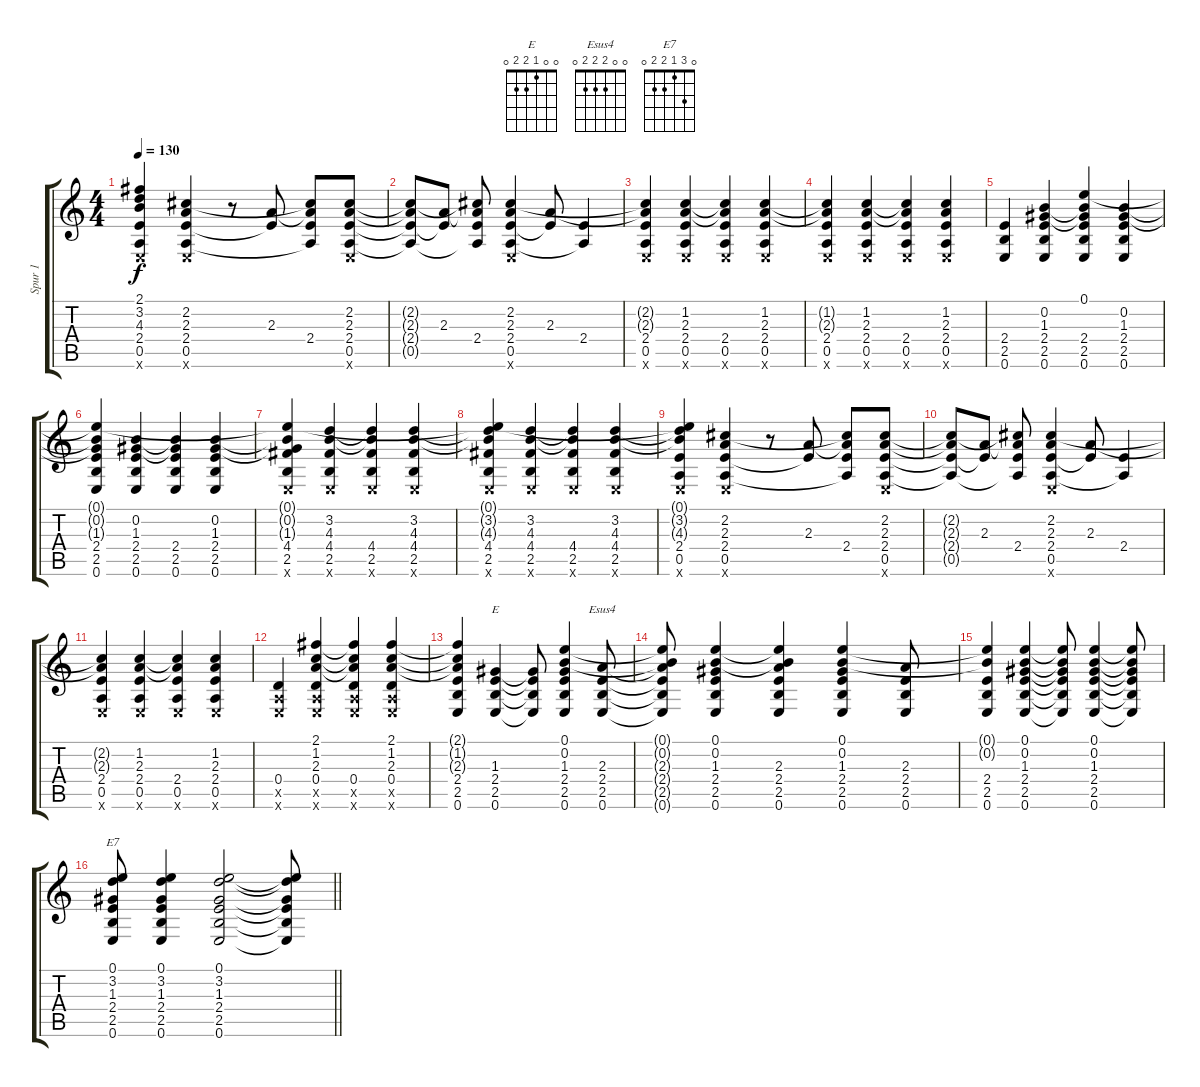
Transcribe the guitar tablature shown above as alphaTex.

\track ("Spur 1" "Spur 1") {instrument acousticguitarnylon}
\staff {score tabs}
\tuning (E4 B3 G3 D3 A2 E2) {hide}
\chord ("E" 0 0 1 2 2 0)
\chord ("Esus4" 0 0 2 2 2 0)
\chord ("E7" 0 3 1 2 2 0)
\ts (4 4)
\tempo 130
\clef g2
\ks c
(2.1{t} 3.2{t} 4.3{t} 2.4 0.5 0.6{x}).4{dy f} (2.2 2.3 2.4 0.5 0.6{x}).4 r.8 (2.3 2.4{t}).8 (2.2{t} 2.3{t} 2.4 0.5{t}).8 (2.2 2.3 2.4 0.5 0.6{x}).8 |
(2.2{t} 2.3{t} 2.4{t} 0.5{t}).8 (2.3 2.4{t}).8 (2.2{t} 2.3{t} 2.4 0.5{t}).8 (2.2 2.3 2.4 0.5 0.6{x}).4 (2.3 2.4{t}).8 (2.4 0.5{t}).4 |
(2.2{t} 2.3{t} 2.4 0.5 0.6{x}).4 (1.2 2.3 2.4 0.5 0.6{x}).4 (1.2{t} 2.3{t} 2.4 0.5 0.6{x}).4 (1.2 2.3 2.4 0.5 0.6{x}).4 |
(1.2{t} 2.3{t} 2.4 0.5 0.6{x}).4 (1.2 2.3 2.4 0.5 0.6{x}).4 (1.2{t} 2.3{t} 2.4 0.5 0.6{x}).4 (1.2 2.3 2.4 0.5 0.6{x}).4 |
(2.4 2.5 0.6).4 (0.2 1.3 2.4 2.5 0.6).4 (0.1 0.2{t} 1.3{t} 2.4 2.5 0.6).4 (0.2 1.3 2.4 2.5 0.6).4 |
(0.1{t} 0.2{t} 1.3{t} 2.4 2.5 0.6).4 (0.2 1.3 2.4 2.5 0.6).4 (0.2{t} 1.3{t} 2.4 2.5 0.6).4 (0.2 1.3 2.4 2.5 0.6).4 |
(0.1{t} 0.2{t} 1.3{t} 4.4 2.5 0.6{x}).4 (3.2 4.3 4.4 2.5 0.6{x}).4 (3.2{t} 4.3{t} 4.4 2.5 0.6{x}).4 (3.2 4.3 4.4 2.5 0.6{x}).4 |
(0.1{t} 3.2{t} 4.3{t} 4.4 2.5 0.6{x}).4 (3.2 4.3 4.4 2.5 0.6{x}).4 (3.2{t} 4.3{t} 4.4 2.5 0.6{x}).4 (3.2 4.3 4.4 2.5 0.6{x}).4 |
(0.1{t} 3.2{t} 4.3{t} 2.4 0.5 0.6{x}).4 (2.2 2.3 2.4 0.5 0.6{x}).4 r.8 (2.3 2.4{t}).8 (2.2{t} 2.3{t} 2.4 0.5{t}).8 (2.2 2.3 2.4 0.5 0.6{x}).8 |
(2.2{t} 2.3{t} 2.4{t} 0.5{t}).8 (2.3 2.4{t}).8 (2.2{t} 2.3{t} 2.4 0.5{t}).8 (2.2 2.3 2.4 0.5 0.6{x}).4 (2.3 2.4{t}).8 (2.4 0.5{t}).4 |
(2.2{t} 2.3{t} 2.4 0.5 0.6{x}).4 (1.2 2.3 2.4 0.5 0.6{x}).4 (1.2{t} 2.3{t} 2.4 0.5 0.6{x}).4 (1.2 2.3 2.4 0.5 0.6{x}).4 |
(0.4 0.5{x} 0.6{x}).4 (2.1 1.2 2.3 0.4 0.5{x} 0.6{x}).4 (2.1{t} 1.2{t} 2.3{t} 0.4 0.5{x} 0.6{x}).4 (2.1 1.2 2.3 0.4 0.5{x} 0.6{x}).4 |
(2.1{t} 1.2{t} 2.3{t} 2.4 2.5 0.6).4 (1.3 2.4 2.5 0.6).4{ch "E"} (1.3{t} 2.4{t} 2.5{t} 0.6{t}).8 (0.1 0.2 1.3 2.4 2.5 0.6).4 (2.3 2.4 2.5 0.6).8{ch "Esus4"} |
(0.1{t} 0.2{t} 2.3{t} 2.4{t} 2.5{t} 0.6{t}).8 (0.1 0.2 1.3 2.4 2.5 0.6).4 (0.1{t} 0.2{t} 2.3 2.4 2.5 0.6).4 (0.1 0.2 1.3 2.4 2.5 0.6).4 (2.3 2.4 2.5 0.6).8 |
(0.1{t} 0.2{t} 2.4 2.5 0.6).4 (0.1 0.2 1.3 2.4 2.5 0.6).4 (0.1{t} 0.2{t} 1.3{t} 2.4{t} 2.5{t} 0.6{t}).8 (0.1 0.2 1.3 2.4 2.5 0.6).4 (0.1{t} 0.2{t} 1.3{t} 2.4{t} 2.5{t} 0.6{t}).8 |
\barLineRight lightlight
(0.1 3.2 1.3 2.4 2.5 0.6).8{ch "E7"} (0.1 3.2 1.3 2.4 2.5 0.6).4 (0.1 3.2 1.3 2.4 2.5 0.6).2 (0.1{t} 3.2{t} 1.3{t} 2.4{t} 2.5{t} 0.6{t}).8
